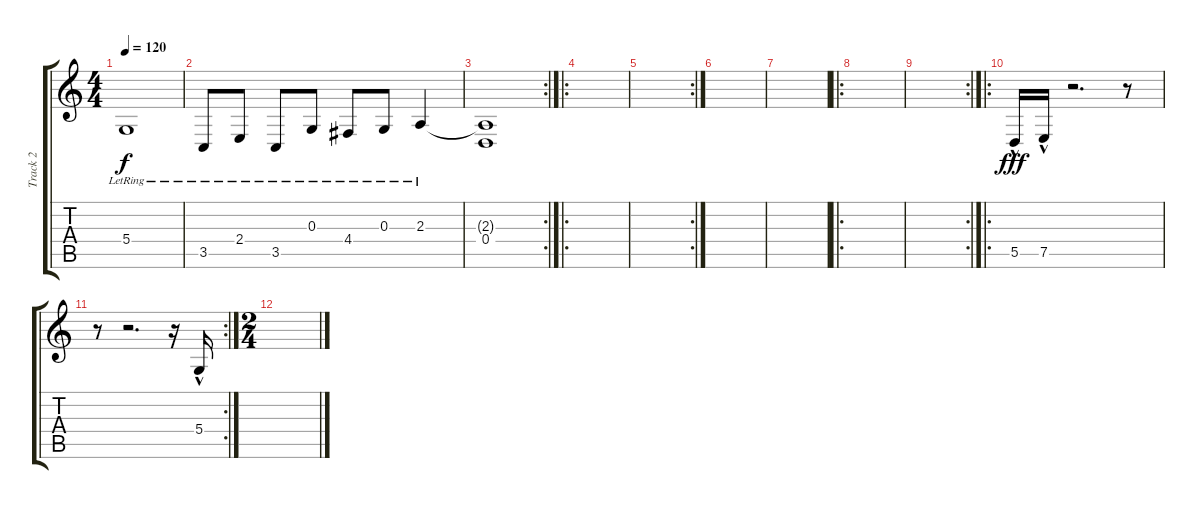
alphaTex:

\track ("Track 2" "Track 2") {instrument tuba}
\staff {score tabs}
\tuning (E4 B3 G3 D3 A2 E2) {hide}
\ts (4 4)
\tempo 120
\clef g2
\ks c
5.4{lr}.1{dy f} |
3.5{lr}.8 2.4{lr}.8 3.5{lr}.8 0.3{lr}.8 4.4{lr}.8 0.3{lr}.8 2.3{lr}.4 |
\rc 2
(2.3{t} 0.4).1 |
\ro
|
\rc 2
|
|
|
\ro
|
\rc 2
|
\ro
5.5{hac}.16{dy fff instrument altosax} 7.5{hac}.16 r.2{d} r.8 |
\rc 2
r.8 r.2{d} r.16 5.4{hac}.16 |
\ts (2 4)
